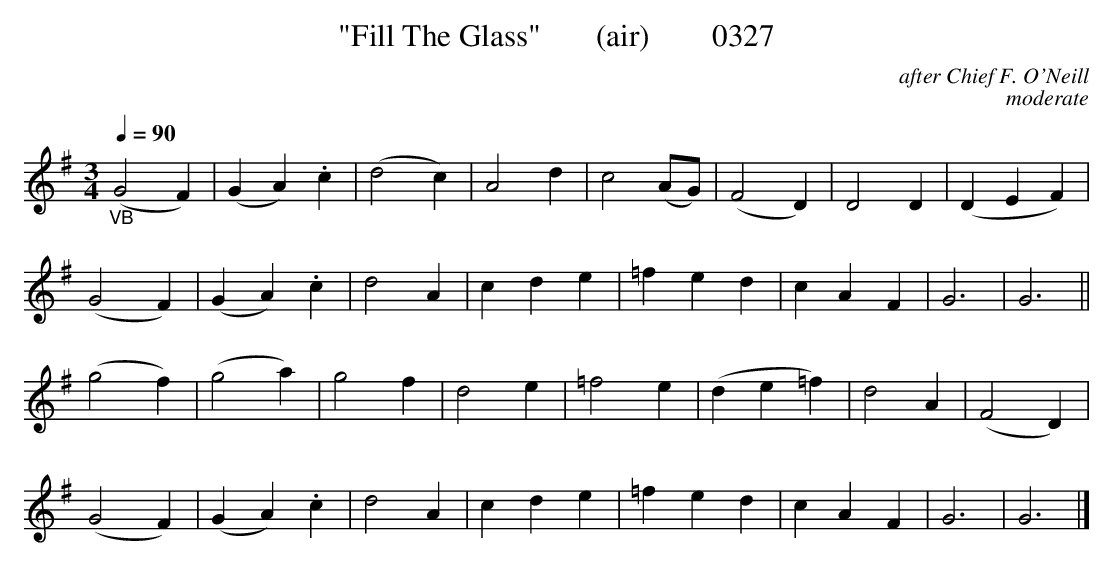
X:1
T:"Fill The Glass"       (air)        0327
C:after Chief F. O'Neill
C:moderate
Q:1/4=90
M:3/4
L:1/8
K:G
"_VB"(G4F2)|(G2A2).c2|(d4c2)|A4d2|c4(AG)|(F4D2)|D4D2|(D2E2F2)|
(G4F2)|(G2A2).c2|d4A2|c2d2e2|=f2e2d2|c2A2F2|G6|G6||
(g4f2)|(g4a2)|g4f2|d4e2|=f4e2|(d2e2=f2)|d4A2|(F4D2)|
(G4F2)|(G2A2).c2|d4A2|c2d2e2|=f2e2d2|c2A2F2|G6|G6|]
